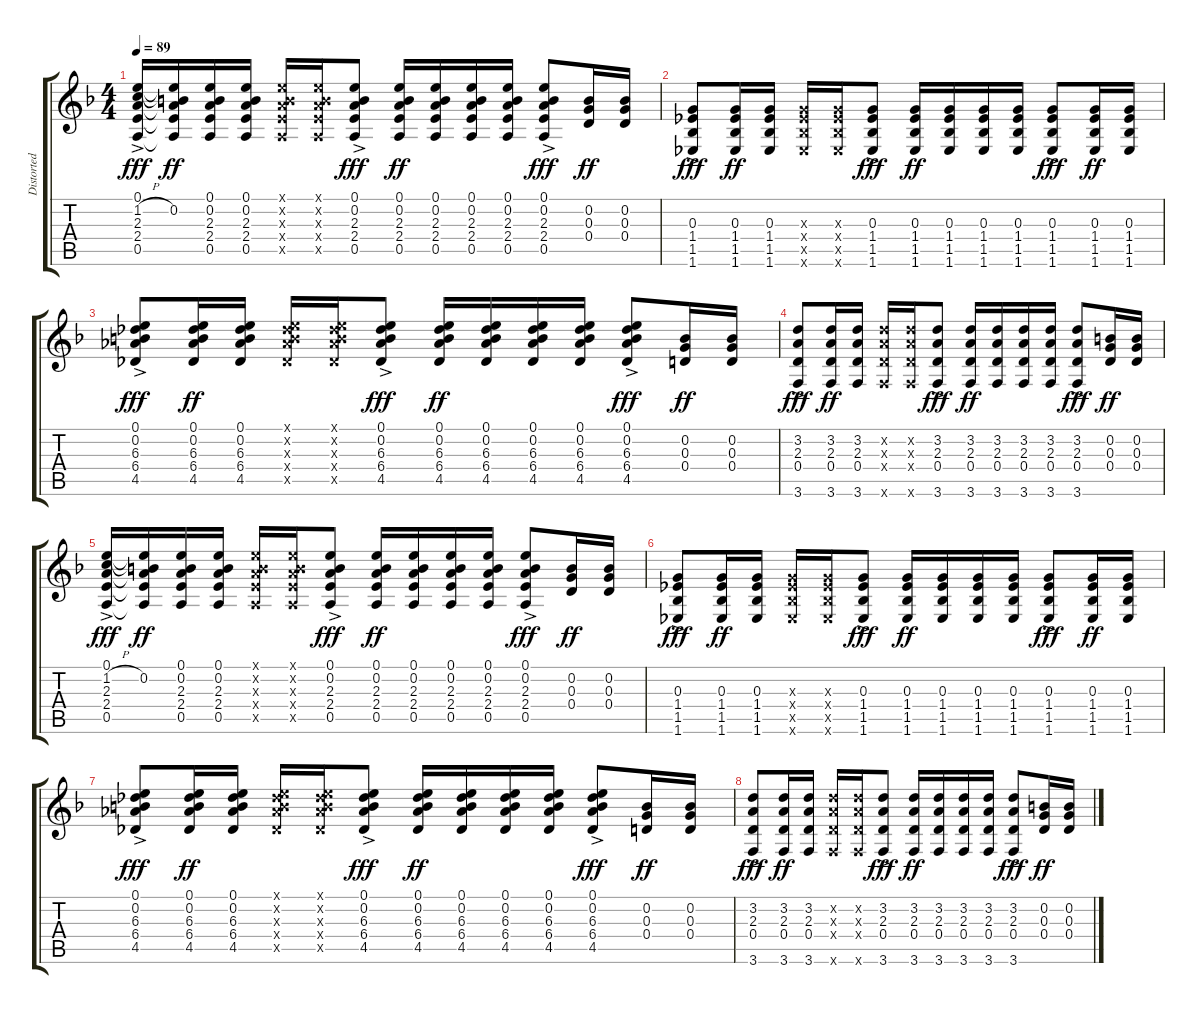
\track ("Distorted Guitar 1" "Distorted ") {instrument distortionguitar}
\staff {score tabs}
\tuning (E4 B3 G3 D3 A2 D2) {hide}
\ts (4 4)
\tempo 89
\clef g2
\ks f
(0.1{ac} 1.2{h ac} 2.3{ac} 2.4{ac} 0.5{ac}).16{dy fff} (0.1{t} 0.2 2.3{t} 2.4{t} 0.5{t}).16{dy ff} (0.1 0.2 2.3 2.4 0.5).16 (0.1 0.2 2.3 2.4 0.5).16 (0.1{x} 0.2{x} 2.3{x} 2.4{x} 0.5{x}).16 (0.1{x} 0.2{x} 2.3{x} 2.4{x} 0.5{x}).16 (0.1{ac} 0.2{ac} 2.3{ac} 2.4{ac} 0.5{ac}).8{dy fff} (0.1 0.2 2.3 2.4 0.5).16{dy ff} (0.1 0.2 2.3 2.4 0.5).16 (0.1 0.2 2.3 2.4 0.5).16 (0.1 0.2 2.3 2.4 0.5).16 (0.1{ac} 0.2{ac} 2.3{ac} 2.4{ac} 0.5{ac}).8{dy fff} (0.2 0.3 0.4).16{dy ff} (0.2 0.3 0.4).16 |
(0.3{ac} 1.4{ac} 1.5{ac} 1.6{ac}).8{dy fff} (0.3 1.4 1.5 1.6).16{dy ff} (0.3 1.4 1.5 1.6).16 (0.3{x} 1.4{x} 1.5{x} 1.6{x}).16 (0.3{x} 1.4{x} 1.5{x} 1.6{x}).16 (0.3{ac} 1.4{ac} 1.5{ac} 1.6{ac}).8{dy fff} (0.3 1.4 1.5 1.6).16{dy ff} (0.3 1.4 1.5 1.6).16 (0.3 1.4 1.5 1.6).16 (0.3 1.4 1.5 1.6).16 (0.3{ac} 1.4{ac} 1.5{ac} 1.6{ac}).8{dy fff} (0.3 1.4 1.5 1.6).16{dy ff} (0.3 1.4 1.5 1.6).16 |
(0.1{ac} 0.2{ac} 6.3{ac} 6.4{ac} 4.5{ac}).8{dy fff} (0.1 0.2 6.3 6.4 4.5).16{dy ff} (0.1 0.2 6.3 6.4 4.5).16 (0.1{x} 0.2{x} 6.3{x} 6.4{x} 4.5{x}).16 (0.1{x} 0.2{x} 6.3{x} 6.4{x} 4.5{x}).16 (0.1{ac} 0.2{ac} 6.3{ac} 6.4{ac} 4.5{ac}).8{dy fff} (0.1 0.2 6.3 6.4 4.5).16{dy ff} (0.1 0.2 6.3 6.4 4.5).16 (0.1 0.2 6.3 6.4 4.5).16 (0.1 0.2 6.3 6.4 4.5).16 (0.1{ac} 0.2{ac} 6.3{ac} 6.4{ac} 4.5{ac}).8{dy fff} (0.2 0.3 0.4).16{dy ff} (0.2 0.3 0.4).16 |
(3.2{ac} 2.3{ac} 0.4{ac} 3.6{ac}).8{dy fff} (3.2 2.3 0.4 3.6).16{dy ff} (3.2 2.3 0.4 3.6).16 (3.2{x} 2.3{x} 0.4{x} 3.6{x}).16 (3.2{x} 2.3{x} 0.4{x} 3.6{x}).16 (3.2{ac} 2.3{ac} 0.4{ac} 3.6{ac}).8{dy fff} (3.2 2.3 0.4 3.6).16{dy ff} (3.2 2.3 0.4 3.6).16 (3.2 2.3 0.4 3.6).16 (3.2 2.3 0.4 3.6).16 (3.2{ac} 2.3{ac} 0.4{ac} 3.6{ac}).8{dy fff} (0.2 0.3 0.4).16{dy ff} (0.2 0.3 0.4).16 |
(0.1{ac} 1.2{h ac} 2.3{ac} 2.4{ac} 0.5{ac}).16{dy fff} (0.1{t} 0.2 2.3{t} 2.4{t} 0.5{t}).16{dy ff} (0.1 0.2 2.3 2.4 0.5).16 (0.1 0.2 2.3 2.4 0.5).16 (0.1{x} 0.2{x} 2.3{x} 2.4{x} 0.5{x}).16 (0.1{x} 0.2{x} 2.3{x} 2.4{x} 0.5{x}).16 (0.1{ac} 0.2{ac} 2.3{ac} 2.4{ac} 0.5{ac}).8{dy fff} (0.1 0.2 2.3 2.4 0.5).16{dy ff} (0.1 0.2 2.3 2.4 0.5).16 (0.1 0.2 2.3 2.4 0.5).16 (0.1 0.2 2.3 2.4 0.5).16 (0.1{ac} 0.2{ac} 2.3{ac} 2.4{ac} 0.5{ac}).8{dy fff} (0.2 0.3 0.4).16{dy ff} (0.2 0.3 0.4).16 |
(0.3{ac} 1.4{ac} 1.5{ac} 1.6{ac}).8{dy fff} (0.3 1.4 1.5 1.6).16{dy ff} (0.3 1.4 1.5 1.6).16 (0.3{x} 1.4{x} 1.5{x} 1.6{x}).16 (0.3{x} 1.4{x} 1.5{x} 1.6{x}).16 (0.3{ac} 1.4{ac} 1.5{ac} 1.6{ac}).8{dy fff} (0.3 1.4 1.5 1.6).16{dy ff} (0.3 1.4 1.5 1.6).16 (0.3 1.4 1.5 1.6).16 (0.3 1.4 1.5 1.6).16 (0.3{ac} 1.4{ac} 1.5{ac} 1.6{ac}).8{dy fff} (0.3 1.4 1.5 1.6).16{dy ff} (0.3 1.4 1.5 1.6).16 |
(0.1{ac} 0.2{ac} 6.3{ac} 6.4{ac} 4.5{ac}).8{dy fff} (0.1 0.2 6.3 6.4 4.5).16{dy ff} (0.1 0.2 6.3 6.4 4.5).16 (0.1{x} 0.2{x} 6.3{x} 6.4{x} 4.5{x}).16 (0.1{x} 0.2{x} 6.3{x} 6.4{x} 4.5{x}).16 (0.1{ac} 0.2{ac} 6.3{ac} 6.4{ac} 4.5{ac}).8{dy fff} (0.1 0.2 6.3 6.4 4.5).16{dy ff} (0.1 0.2 6.3 6.4 4.5).16 (0.1 0.2 6.3 6.4 4.5).16 (0.1 0.2 6.3 6.4 4.5).16 (0.1{ac} 0.2{ac} 6.3{ac} 6.4{ac} 4.5{ac}).8{dy fff} (0.2 0.3 0.4).16{dy ff} (0.2 0.3 0.4).16 |
(3.2{ac} 2.3{ac} 0.4{ac} 3.6{ac}).8{dy fff} (3.2 2.3 0.4 3.6).16{dy ff} (3.2 2.3 0.4 3.6).16 (3.2{x} 2.3{x} 0.4{x} 3.6{x}).16 (3.2{x} 2.3{x} 0.4{x} 3.6{x}).16 (3.2{ac} 2.3{ac} 0.4{ac} 3.6{ac}).8{dy fff} (3.2 2.3 0.4 3.6).16{dy ff} (3.2 2.3 0.4 3.6).16 (3.2 2.3 0.4 3.6).16 (3.2 2.3 0.4 3.6).16 (3.2{ac} 2.3{ac} 0.4{ac} 3.6{ac}).8{dy fff} (0.2 0.3 0.4).16{dy ff} (0.2 0.3 0.4).16
